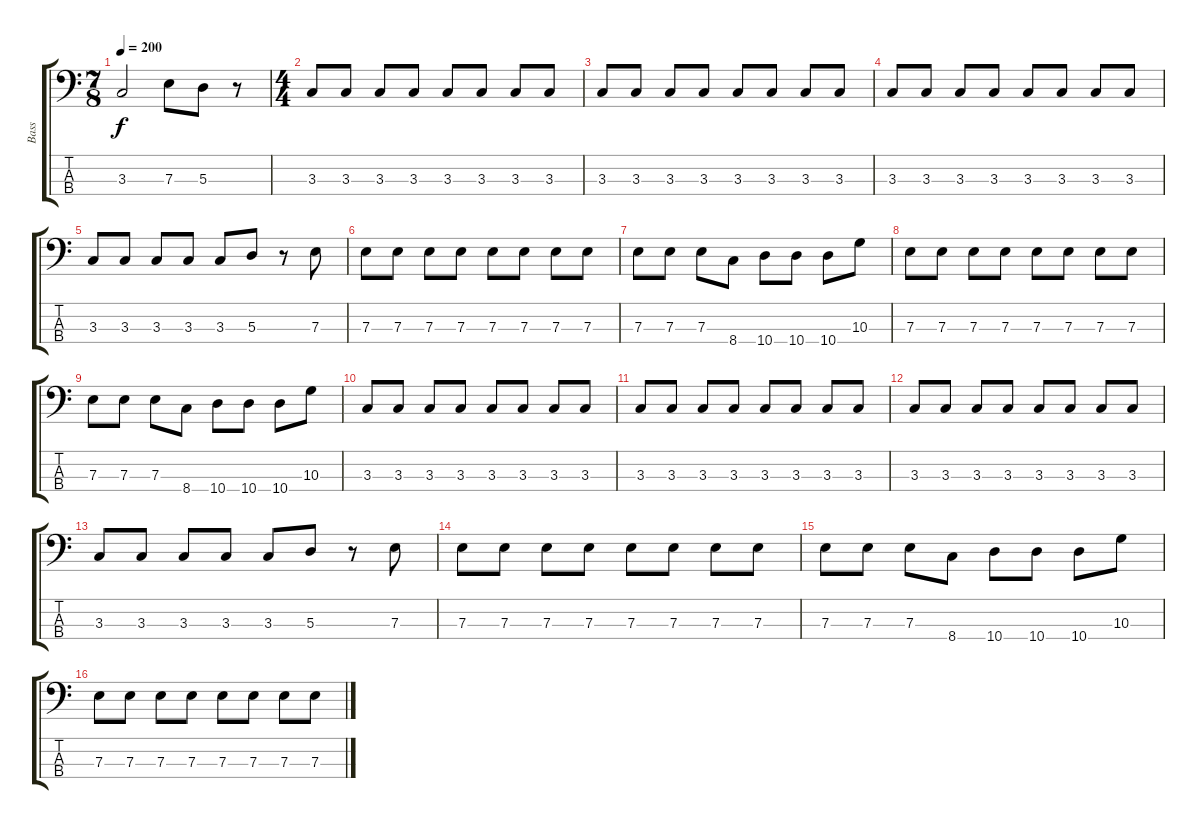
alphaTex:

\track ("Bass" "Bass") {instrument electricbasspick}
\staff {score tabs}
\tuning (G2 D2 A1 E1) {hide}
\ts (7 8)
\tempo 200
\clef f4
\ks c
3.3.2{dy f} 7.3.8 5.3.8 r.8 |
\ts (4 4)
3.3.8 3.3.8 3.3.8 3.3.8 3.3.8 3.3.8 3.3.8 3.3.8 |
3.3.8 3.3.8 3.3.8 3.3.8 3.3.8 3.3.8 3.3.8 3.3.8 |
3.3.8 3.3.8 3.3.8 3.3.8 3.3.8 3.3.8 3.3.8 3.3.8 |
3.3.8 3.3.8 3.3.8 3.3.8 3.3.8 5.3.8 r.8 7.3.8 |
7.3.8 7.3.8 7.3.8 7.3.8 7.3.8 7.3.8 7.3.8 7.3.8 |
7.3.8 7.3.8 7.3.8 8.4.8 10.4.8 10.4.8 10.4.8 10.3.8 |
7.3.8 7.3.8 7.3.8 7.3.8 7.3.8 7.3.8 7.3.8 7.3.8 |
7.3.8 7.3.8 7.3.8 8.4.8 10.4.8 10.4.8 10.4.8 10.3.8 |
3.3.8 3.3.8 3.3.8 3.3.8 3.3.8 3.3.8 3.3.8 3.3.8 |
3.3.8 3.3.8 3.3.8 3.3.8 3.3.8 3.3.8 3.3.8 3.3.8 |
3.3.8 3.3.8 3.3.8 3.3.8 3.3.8 3.3.8 3.3.8 3.3.8 |
3.3.8 3.3.8 3.3.8 3.3.8 3.3.8 5.3.8 r.8 7.3.8 |
7.3.8 7.3.8 7.3.8 7.3.8 7.3.8 7.3.8 7.3.8 7.3.8 |
7.3.8 7.3.8 7.3.8 8.4.8 10.4.8 10.4.8 10.4.8 10.3.8 |
7.3.8 7.3.8 7.3.8 7.3.8 7.3.8 7.3.8 7.3.8 7.3.8
